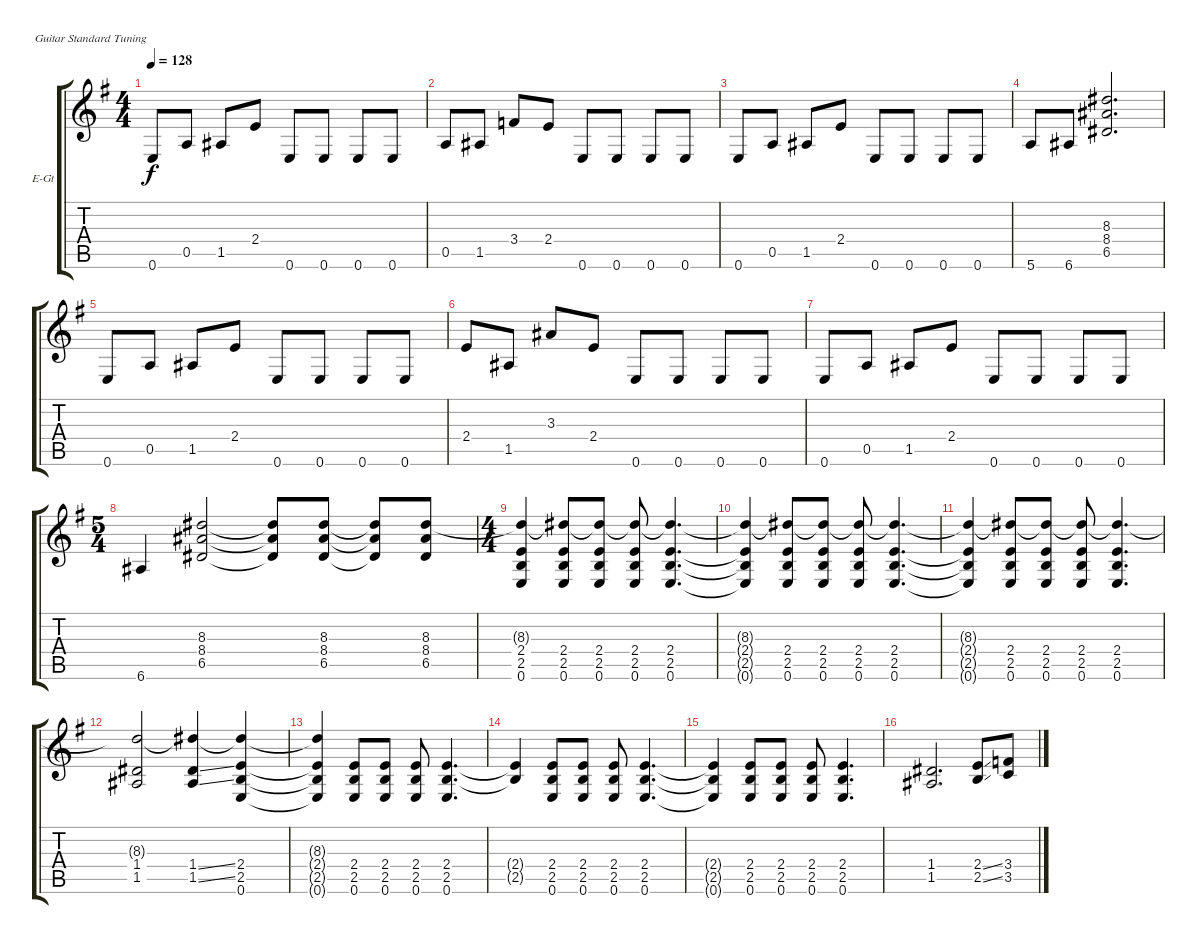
\defaultSystemsLayout 4
\bracketExtendMode groupsimilarinstruments
\firstSystemTrackNameOrientation horizontal
\otherSystemsTrackNameOrientation horizontal
\track ("James" "E-Gt") {instrument distortionguitar}
\staff {score tabs}
\tuning (E4 B3 G3 D3 A2 E2)
\ts (4 4)
\tempo 128
\clef g2
\scale
0.333333
\ks g
0.6.8{dy f} 0.5.8 1.5.8 2.4.8 0.6.8 0.6.8 0.6.8 0.6.8 |
\scale
0.333333 0.5.8 1.5.8 3.4.8 2.4.8 0.6.8 0.6.8 0.6.8 0.6.8 |
\scale
0.333333 0.6.8 0.5.8 1.5.8 2.4.8 0.6.8 0.6.8 0.6.8 0.6.8 |
\scale
0.333333 5.6.8 6.6.8 (8.3 8.4 6.5).2{d} |
\scale
0.333333 0.6.8 0.5.8 1.5.8 2.4.8 0.6.8 0.6.8 0.6.8 0.6.8 |
\scale
0.333333 2.4.8 1.5.8 3.3.8 2.4.8 0.6.8 0.6.8 0.6.8 0.6.8 |
\scale
0.333333 0.6.8 0.5.8 1.5.8 2.4.8 0.6.8 0.6.8 0.6.8 0.6.8 |
\ts (5 4)
\scale
0.333333 6.6.4 (8.3 8.4 6.5).2 (8.3{t} 8.4{t} 6.5{t}).8 (8.3 8.4 6.5).8 (8.3{t} 8.4{t} 6.5{t}).8 (8.3 8.4 6.5).8 |
\ts (4 4)
\scale
0.333333 (2.4 2.5 0.6 8.3{t}).4 (2.4 2.5 0.6 8.3{t}).8 (2.4 2.5 0.6 8.3{t}).8 (2.4 2.5 0.6 8.3{t}).8 (2.4 2.5 0.6 8.3{t}).4{d} |
\scale
0.333333 (2.4{t} 2.5{t} 0.6{t} 8.3{t}).4 (2.4 2.5 0.6 8.3{t}).8 (2.4 2.5 0.6 8.3{t}).8 (2.4 2.5 0.6 8.3{t}).8 (2.4 2.5 0.6 8.3{t}).4{d} |
\scale
0.333333 (2.4{t} 2.5{t} 0.6{t} 8.3{t}).4 (2.4 2.5 0.6 8.3{t}).8 (2.4 2.5 0.6 8.3{t}).8 (2.4 2.5 0.6 8.3{t}).8 (2.4 2.5 0.6 8.3{t}).4{d} |
\scale
0.333333 (1.4 1.5 8.3{t}).2 (1.4{ss} 1.5{ss} 8.3{t}).4 (2.4 2.5 0.6 8.3{t}).4 |
\scale
0.333333 (8.3{t} 2.4{t} 2.5{t} 0.6{t}).4 (2.4 2.5 0.6).8 (2.4 2.5 0.6).8 (2.4 2.5 0.6).8 (2.4 2.5 0.6).4{d} |
\scale
0.333333 (2.4{t} 2.5{t}).4 (2.4 2.5 0.6).8 (2.4 2.5 0.6).8 (2.4 2.5 0.6).8 (2.4 2.5 0.6).4{d} |
\scale
0.333333 (2.4{t} 2.5{t} 0.6{t}).4 (2.4 2.5 0.6).8 (2.4 2.5 0.6).8 (2.4 2.5 0.6).8 (2.4 2.5 0.6).4{d} |
\scale
0.333333 (1.4 1.5).2{d} (2.4{ss} 2.5{ss}).8 (3.4 3.5).8
